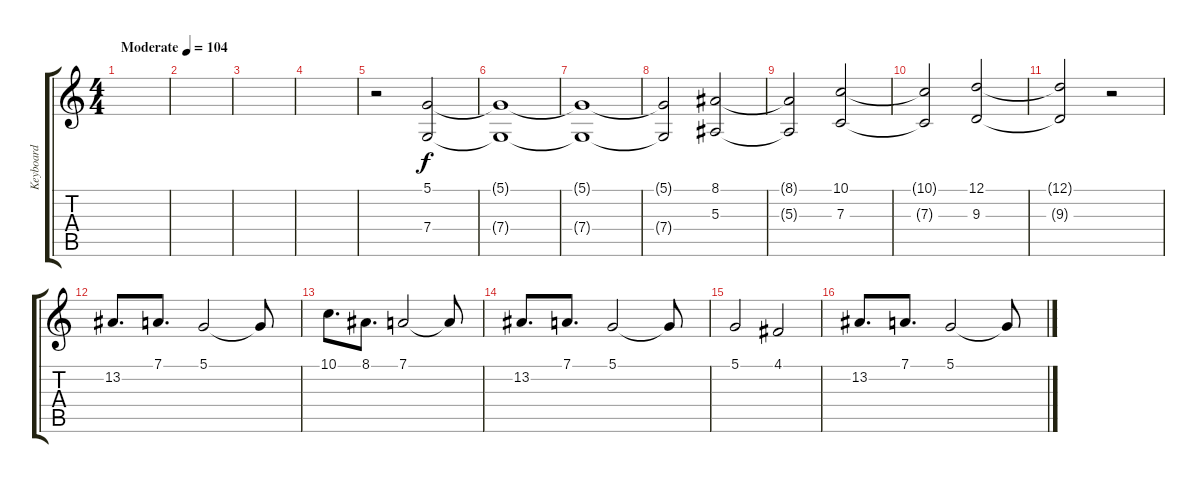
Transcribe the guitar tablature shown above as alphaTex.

\track ("Keyboard" "Keyboard") {instrument synthstrings1}
\staff {score tabs}
\tuning (D4 A3 F3 C3 G2 D2) {hide}
\ts (4 4)
\tempo (104 "Moderate")
\clef g2
\ks c
|
|
|
|
r.2 (5.1 7.4).2 |
(5.1{t} 7.4{t}).1 |
(5.1{t} 7.4{t}).1 |
(5.1{t} 7.4{t}).2 (8.1 5.3).2 |
(8.1{t} 5.3{t}).2 (10.1 7.3).2 |
(10.1{t} 7.3{t}).2 (12.1 9.3).2 |
(12.1{t} 9.3{t}).2 r.2 |
13.2.8{d volume 11} 7.1.8{d} 5.1.2 5.1{t}.8 |
10.1.8{d} 8.1.8{d} 7.1.2 7.1{t}.8 |
13.2.8{d} 7.1.8{d} 5.1.2 5.1{t}.8 |
5.1.2 4.1.2 |
13.2.8{d} 7.1.8{d} 5.1.2 5.1{t}.8
